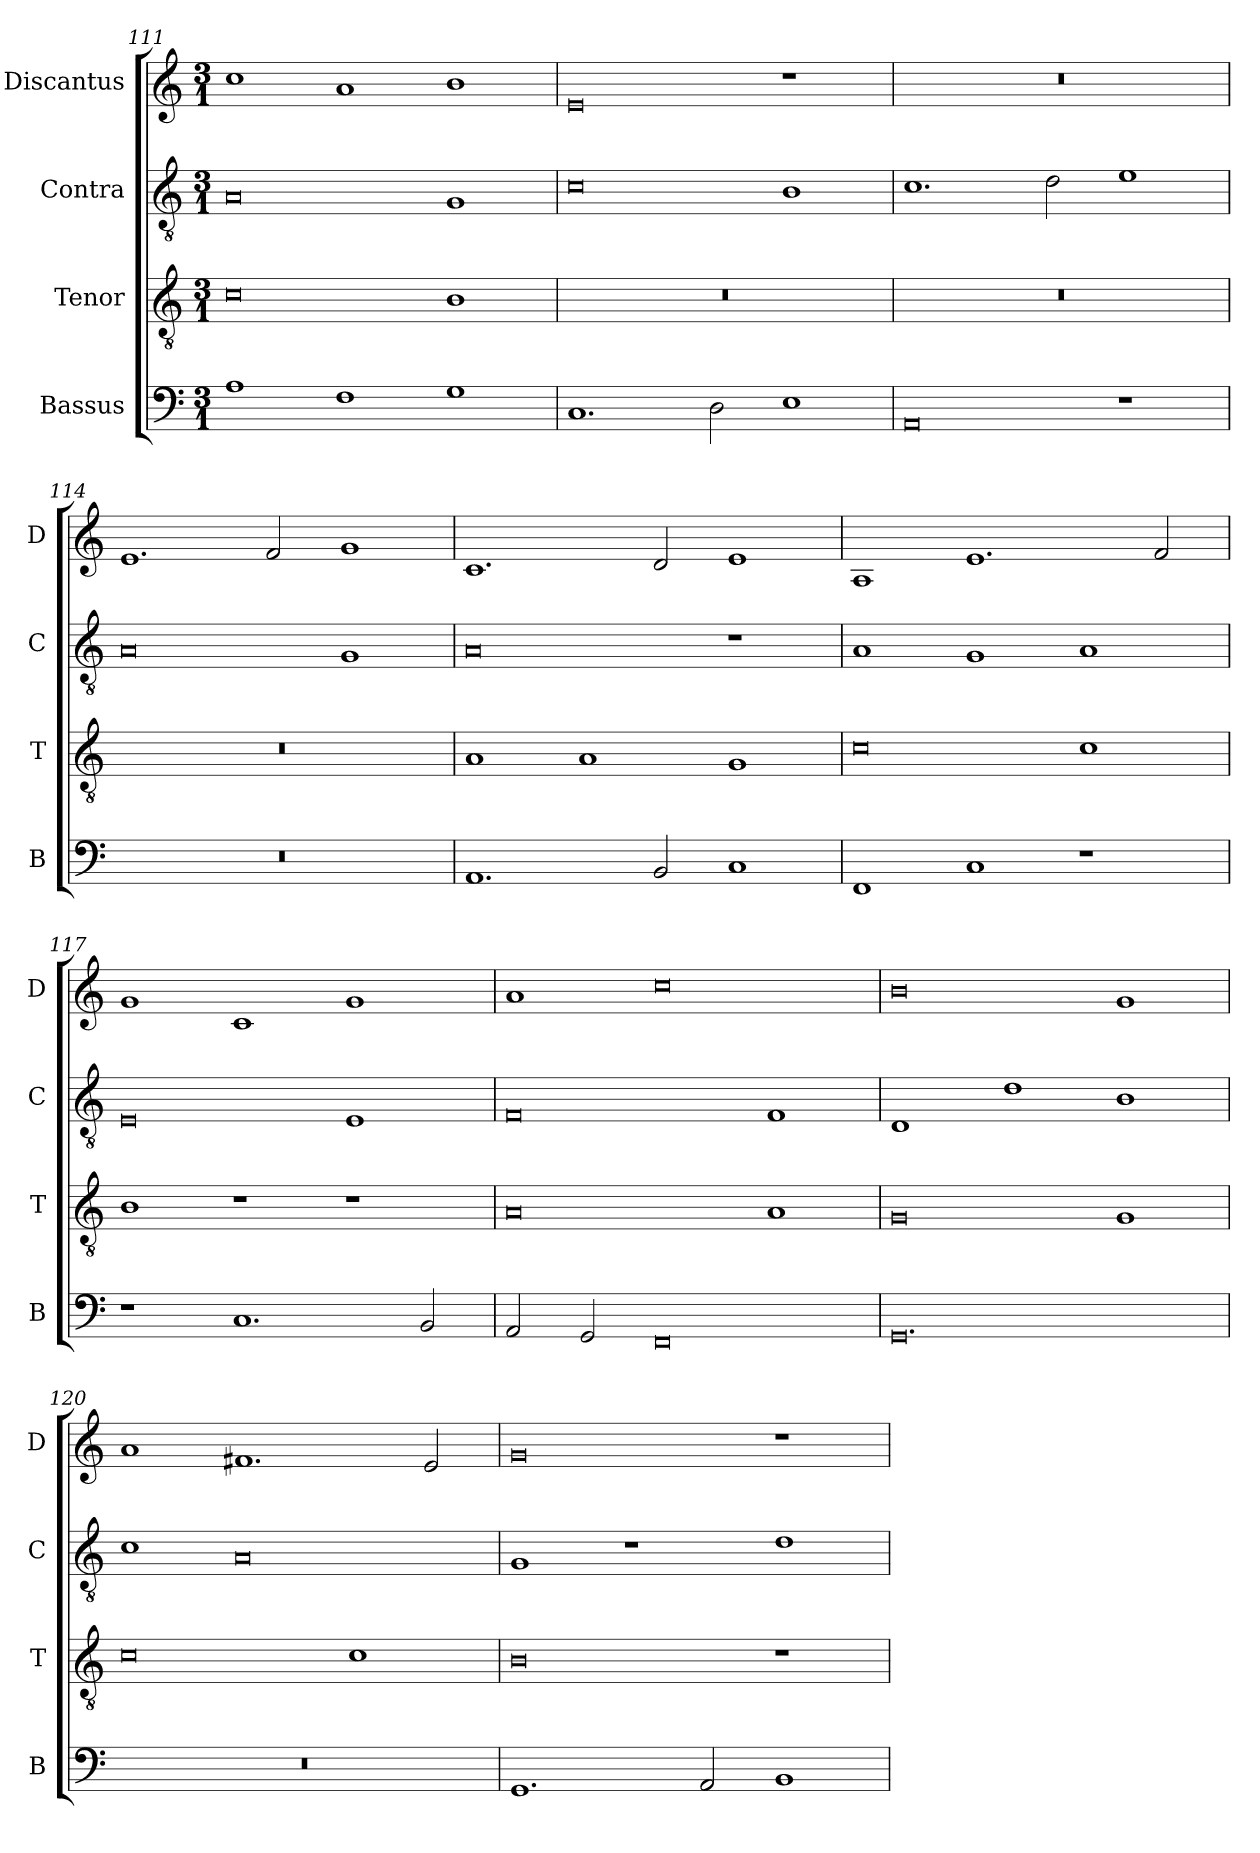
**kern	**kern	**kern	**kern
*part4	*part3	*part2	*part1
*staff4	*staff3	*staff2	*staff1
*I"Bassus	*I"Tenor	*I"Contra	*I"Discantus
*I'B	*I'T	*I'C	*I'D
*clefF4	*clefGv2	*clefGv2	*clefG2
*k[]	*k[]	*k[]	*k[]
*M3/1	*M3/1	*M3/1	*M3/1
=111	=111	=111	=111
1A	0c	0A	1cc
1F	.	.	1a
1G	1B	1G	1b
=112	=112	=112	=112
1.C	0.r	0c	0e
2D\	.	.	.
1E	.	1B	1r
=113	=113	=113	=113
0AA	0.r	1.c	0.r
.	.	2d\	.
1r	.	1e	.
=114	=114	=114	=114
0.r	0.r	0A	1.e
.	.	.	2f/
.	.	1G	1g
=115	=115	=115	=115
1.AA	1A	0A	1.c
.	1A	.	.
2BB/	.	.	2d/
1C	1G	1r	1e
=116	=116	=116	=116
1FF	0c	1A	1A
1C	.	1G	1.e
1r	1c	1A	.
.	.	.	2f/
=117	=117	=117	=117
1r	1B	0E	1g
1.C	1r	.	1c
.	1r	1E	1g
2BB/	.	.	.
=118	=118	=118	=118
2AA/	0A	0F	1a
2GG/	.	.	.
0FF	.	.	0cc
.	1A	1F	.
=119	=119	=119	=119
0.GG	0G	1D	0b
.	.	1d	.
.	1G	1B	1g
=120	=120	=120	=120
0.r	0c	1c	1a
.	.	0A	1.f#X
.	1c	.	.
.	.	.	2e/
=121	=121	=121	=121
1.GG	0B	1G	0g
.	.	1r	.
2AA/	.	.	.
1BB	1r	1d	1r
=	=	=	=
*-	*-	*-	*-
